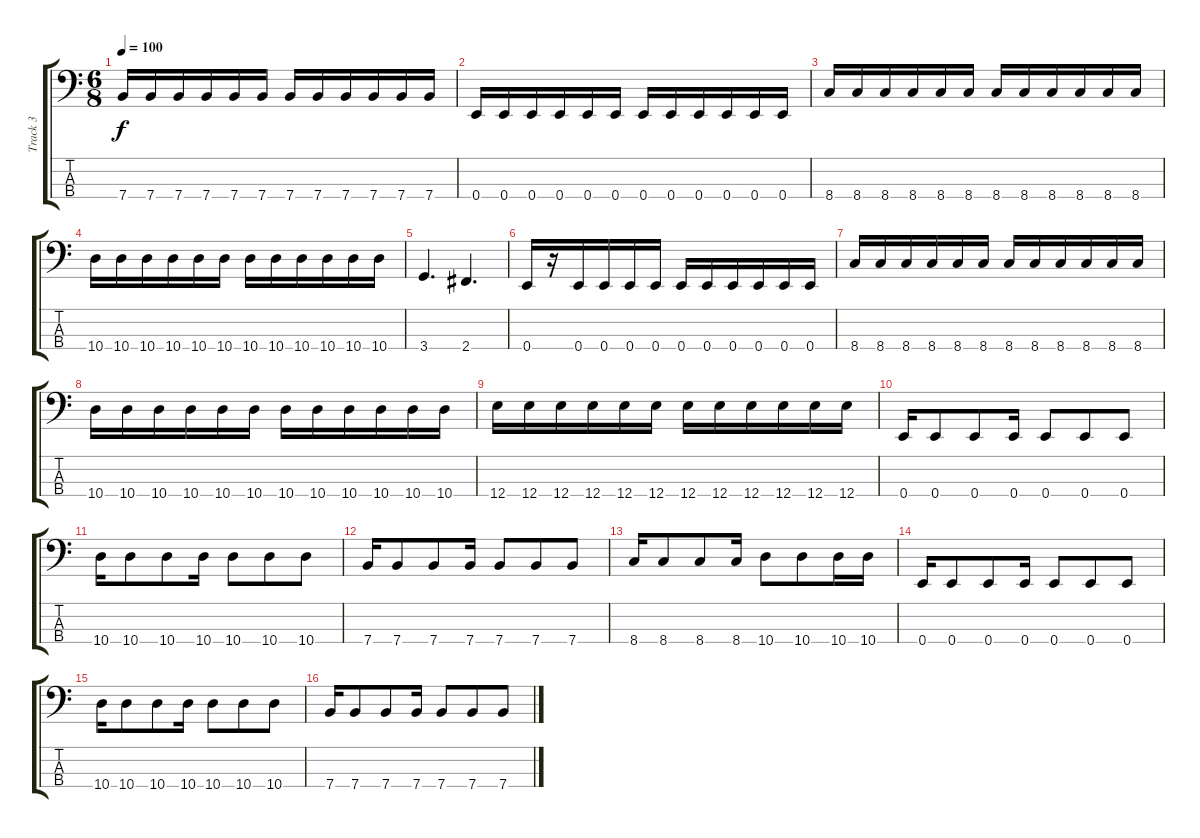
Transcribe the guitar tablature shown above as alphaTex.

\track ("Track 3" "Track 3") {instrument electricbassfinger}
\staff {score tabs}
\tuning (G2 D2 A1 E1) {hide}
\ts (6 8)
\tempo 100
\clef f4
\ks c
7.4.16{dy f} 7.4.16 7.4.16 7.4.16 7.4.16 7.4.16 7.4.16 7.4.16 7.4.16 7.4.16 7.4.16 7.4.16 |
0.4.16 0.4.16 0.4.16 0.4.16 0.4.16 0.4.16 0.4.16 0.4.16 0.4.16 0.4.16 0.4.16 0.4.16 |
8.4.16 8.4.16 8.4.16 8.4.16 8.4.16 8.4.16 8.4.16 8.4.16 8.4.16 8.4.16 8.4.16 8.4.16 |
10.4.16 10.4.16 10.4.16 10.4.16 10.4.16 10.4.16 10.4.16 10.4.16 10.4.16 10.4.16 10.4.16 10.4.16 |
3.4.4{d} 2.4.4{d} |
0.4.16 r.16 0.4.16 0.4.16 0.4.16 0.4.16 0.4.16 0.4.16 0.4.16 0.4.16 0.4.16 0.4.16 |
8.4.16 8.4.16 8.4.16 8.4.16 8.4.16 8.4.16 8.4.16 8.4.16 8.4.16 8.4.16 8.4.16 8.4.16 |
10.4.16 10.4.16 10.4.16 10.4.16 10.4.16 10.4.16 10.4.16 10.4.16 10.4.16 10.4.16 10.4.16 10.4.16 |
12.4.16 12.4.16 12.4.16 12.4.16 12.4.16 12.4.16 12.4.16 12.4.16 12.4.16 12.4.16 12.4.16 12.4.16 |
0.4.16 0.4.8 0.4.8 0.4.16 0.4.8 0.4.8 0.4.8 |
10.4.16 10.4.8 10.4.8 10.4.16 10.4.8 10.4.8 10.4.8 |
7.4.16 7.4.8 7.4.8 7.4.16 7.4.8 7.4.8 7.4.8 |
8.4.16 8.4.8 8.4.8 8.4.16 10.4.8 10.4.8 10.4.16 10.4.16 |
0.4.16 0.4.8 0.4.8 0.4.16 0.4.8 0.4.8 0.4.8 |
10.4.16 10.4.8 10.4.8 10.4.16 10.4.8 10.4.8 10.4.8 |
7.4.16 7.4.8 7.4.8 7.4.16 7.4.8 7.4.8 7.4.8
